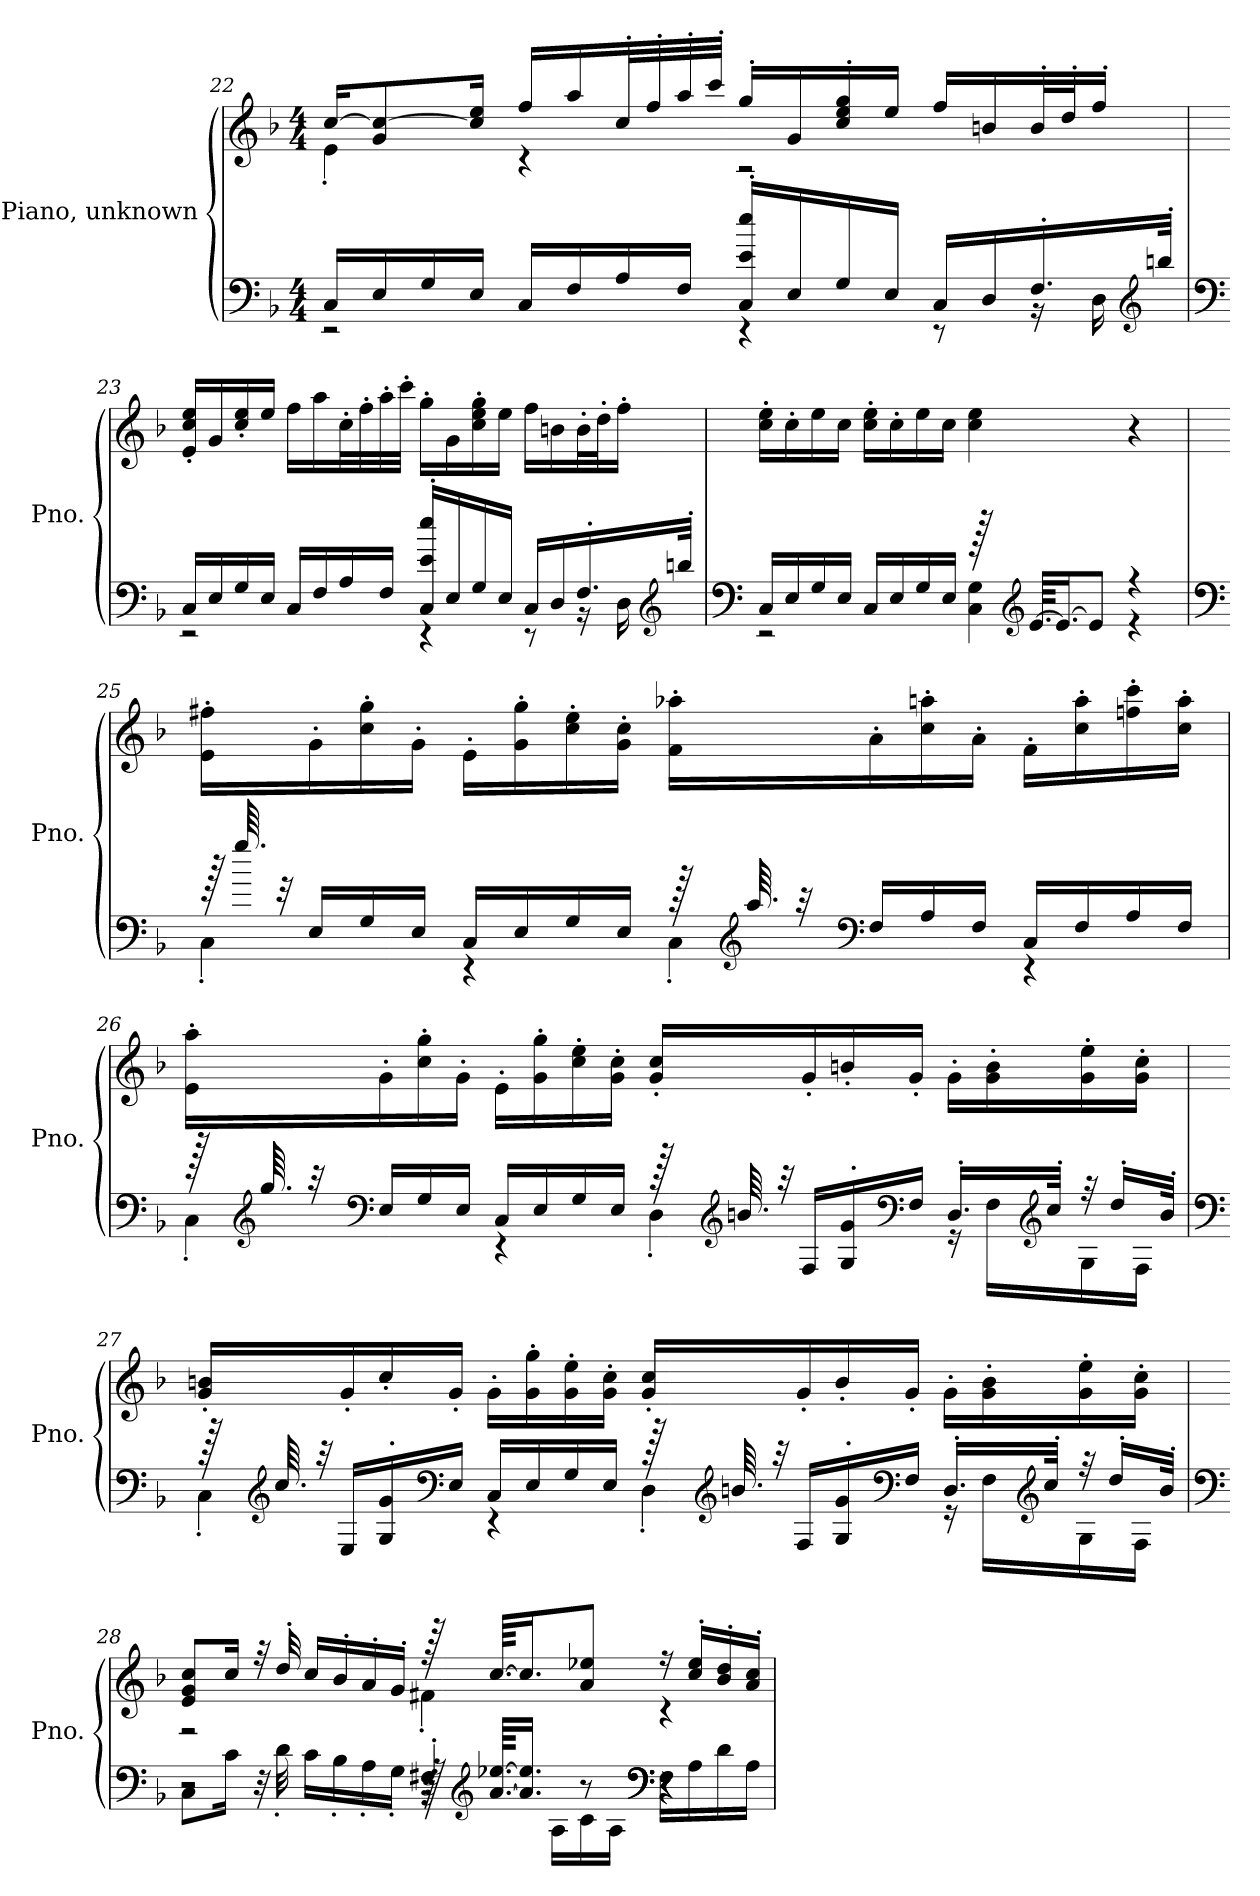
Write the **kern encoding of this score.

**kern	**kern
*part1	*part1
*staff2	*staff1
*I"Piano, unknown	*
*I'Pno.	*
!!LO:LB:g=z
*clefF4	*clefG2
*k[b-]	*k[b-]
*M4/4	*M4/4
=22	=22
*^	*^
16C/LL	2r	[16cc/KL	4e'\
16E/	.	8g/ 8cc/_	.
16G/	.	.	.
16E/JJ	.	16cc/] 16ee/Jk	.
16C/LL	.	16ff/LL	4r
16F/	.	16aa/	.
16A/	.	32cc'/L	.
.	.	32ff'/	.
16F/JJ	.	32aa'/	.
.	.	32ccc'/JJJ	.
16C/' 16e/' 16ee/'LL	4r	16gg'/LL	2r
16E/	.	16g/	.
16G/	.	16cc/' 16ee/' 16gg/'	.
16E/JJ	.	16ee/JJ	.
16C/LL	8r	16ff/LL	.
16D/	.	16bn/	.
16.F'/	16r	32b'/L	.
.	.	32dd'/J	.
.	16D\	16ff'/JJ	.
*clefG2	*	*	*
32bbn'/JJk	.	.	.
*	*	*v	*v
!!LO:LB:g=z
=23	=23	=23
*clefF4	*	*
16C/LL	2r	16e/' 16cc/' 16ee/'LL
16E/	.	16g/
16G/	.	16cc/' 16ee/'
16E/JJ	.	16ee/JJ
16C/LL	.	16ff\LL
16F/	.	16aa\
16A/	.	32cc'\L
.	.	32ff'\
16F/JJ	.	32aa'\
.	.	32ccc'\JJJ
16C/' 16e/' 16ee/'LL	4r	16gg'\LL
16E/	.	16g\
16G/	.	16cc\' 16ee\' 16gg\'
16E/JJ	.	16ee\JJ
16C/LL	8r	16ff\LL
16D/	.	16bn\
16.F'/	16r	32b'\L
.	.	32dd'\J
.	16D\	16ff'\JJ
*clefG2	*	*
32bbn'/JJk	.	.
=24	=24	=24
*clefF4	*	*
16C/LL	2r	16cc\' 16ee\'LL
16E/	.	16cc'\
16G/	.	16ee\
16E/JJ	.	16cc\JJ
16C/LL	.	16cc\' 16ee\'LL
16E/	.	16cc'\
16G/	.	16ee\
16E/JJ	.	16cc\JJ
128r	4C\ 4G\	4cc\ 4ee\
*clefG2	*	*
[64.e/KKLL	.	.
16.e/J_	.	.
8e/J]	.	.
4r	4r	4r
!!LO:LB:g=z
=25	=25	=25
*clefF4	*	*
128r	4C'\	16e\' 16ff#X\'LL
64.gg/	.	.
32r	.	.
16E/LL	.	16g'\
16G/	.	16cc\' 16gg\'
16E/JJ	.	16g'\JJ
16C/LL	4r	16e'\LL
16E/	.	16g\' 16gg\'
16G/	.	16cc\' 16ee\'
16E/JJ	.	16g\' 16cc\'JJ
128r	4C'\	16f\' 16aa-X\'LL
*clefG2	*	*
64.aa/	.	.
32r	.	.
*clefF4	*	*
16F/LL	.	16a'\
16A/	.	16cc\' 16aan\'
16F/JJ	.	16a'\JJ
16C/LL	4r	16f'\LL
16F/	.	16cc\' 16aa\'
16A/	.	16ffn\' 16ccc\'
16F/JJ	.	16cc\' 16aa\'JJ
!!LO:LB:g=z
=26	=26	=26
128r	4C'\	16e\' 16aa\'LL
*clefG2	*	*
64.gg/	.	.
32r	.	.
*clefF4	*	*
16E/LL	.	16g'\
16G/	.	16cc\' 16gg\'
16E/JJ	.	16g'\JJ
16C/LL	4r	16e'\LL
16E/	.	16g\' 16gg\'
16G/	.	16cc\' 16ee\'
16E/JJ	.	16g\' 16cc\'JJ
128r	4D'\	16g/' 16cc/'LL
*clefG2	*	*
64.bn/	.	.
32r	.	.
16F/LL	.	16g'/
16G/' 16g/'	.	16bn'/
*clefF4	*	*
16F/JJ	.	16g'/JJ
16.D'/LL	16r	16g'\LL
.	16F\LL	16g\' 16b\'
*clefG2	*	*
32cc'/JJk	.	.
32r	16G\	16g\' 16ee\'
16dd'/LL	.	.
.	16F\JJ	16g\' 16cc\'JJ
32b'/JJk	.	.
!!LO:PB:g=z
=27	=27	=27
*clefF4	*	*
128r	4C'\	16g/' 16bn/'LL
*clefG2	*	*
64.cc/	.	.
32r	.	.
16E/LL	.	16g'/
16G/' 16g/'	.	16cc'/
*clefF4	*	*
16E/JJ	.	16g'/JJ
16C/LL	4r	16g'\LL
16E/	.	16g\' 16gg\'
16G/	.	16g\' 16ee\'
16E/JJ	.	16g\' 16cc\'JJ
128r	4D'\	16g/' 16cc/'LL
*clefG2	*	*
64.bn/	.	.
32r	.	.
16F/LL	.	16g'/
16G/' 16g/'	.	16b'/
*clefF4	*	*
16F/JJ	.	16g'/JJ
16.D'/LL	16r	16g'\LL
.	16F\LL	16g\' 16b\'
*clefG2	*	*
32cc'/JJk	.	.
32r	16G\	16g\' 16ee\'
16dd'/LL	.	.
.	16F\JJ	16g\' 16cc\'JJ
32b'/JJk	.	.
*v	*v	*
!!LO:LB:g=z
=28	=28
*clefF4	*
*^	*^
*	*^	*	*
2r	8C\L	2r	8e/ 8g/ 8cc/L	2r
.	16c\Jk	.	16cc/Jk	.
.	32r	.	32r	.
.	32d'\	.	32dd'/	.
.	16c\LL	.	16cc/LL	.
.	16B-'\	.	16b-'/	.
.	16A'\	.	16a'/	.
.	16G'\JJ	.	16g'/JJ	.
128r	16r	4F#X'/	128r	4f#X'\
*clefG2	*	*	*	*
[64.a/ [64.ee-X/KKLL	.	.	[64.cc/KKLL	.
16.a/] 16.ee-/]JJ	.	.	16.cc/J]	.
.	16A\LL	.	.	.
8r	16c\	.	8a/ 8ee-X/J	.
.	16A\JJ	.	.	.
*clefF4	*	*	*	*
4r	16F#\LL	4r	16r	4r
.	16A\	.	16cc/' 16ee-/'LL	.
.	16d\	.	16b-/' 16dd/'	.
.	16A\JJ	.	16a/' 16cc/'JJ	.
*v	*v	*v	*	*
*	*v	*v
=	=
*-	*-
